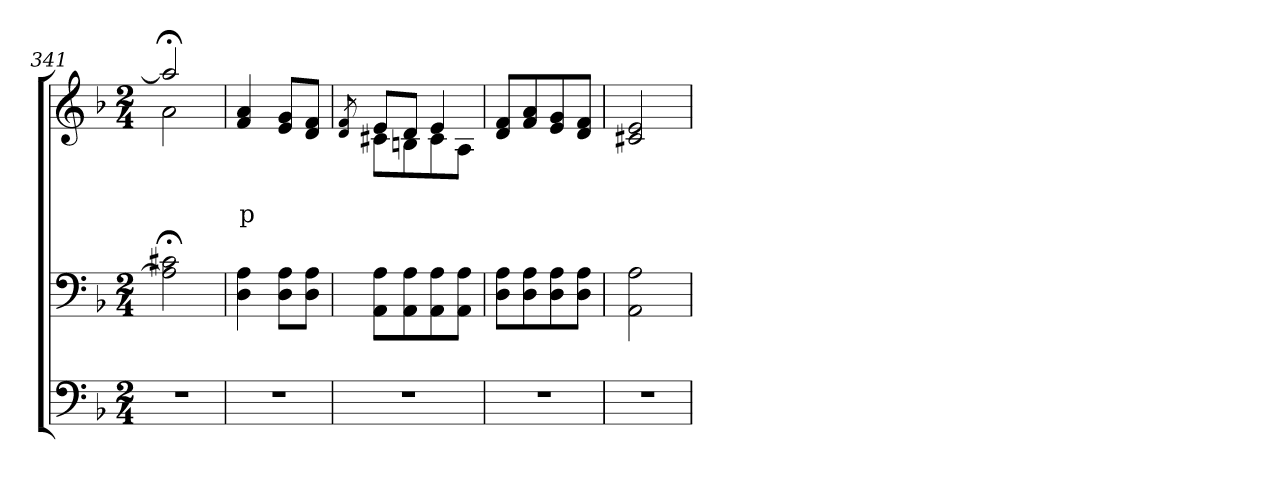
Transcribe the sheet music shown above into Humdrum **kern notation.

**kern	**kern	**kern	**text	**text
*part3	*part2	*part1	*part1	*part1
*staff3	*staff2	*staff1	*staff1	*staff1
*clefF4	*clefF4	*clefG2	*	*
*k[b-]	*k[b-]	*k[b-]	*	*
*M2/4	*M2/4	*M2/4	*	*
=341	=341	=341	=341	=341
*	*	*^	*	*
2r	2c#X;< 2A];<	2aa;<]	2a	.	.
*	*	*v	*v	*	*
=342	=342	=342	=342	=342
2r	4A 4D	4a 4f	.	p
.	8A 8DL	8g 8eL	.	.
.	8A 8DJ	8f 8dJ	.	.
=343	=343	=343	=343	=343
.	.	8qf 8qd/	.	.
*	*	*^	*	*
2r	8A 8AAL	8eL	8c#XL	.	.
.	8A 8AA	8dJ	8Bn	.	.
.	8A 8AA	4e	8c#	.	.
.	8A 8AAJ	.	8AJ	.	.
*	*	*v	*v	*	*
=344	=344	=344	=344	=344
2r	8A 8DL	8f 8dL	.	.
.	8A 8D	8a 8f	.	.
.	8A 8D	8g 8e	.	.
.	8A 8DJ	8f 8dJ	.	.
=345	=345	=345	=345	=345
2r	2A 2AA	2e 2c#X	.	.
=	=	=	=	=
*-	*-	*-	*-	*-
